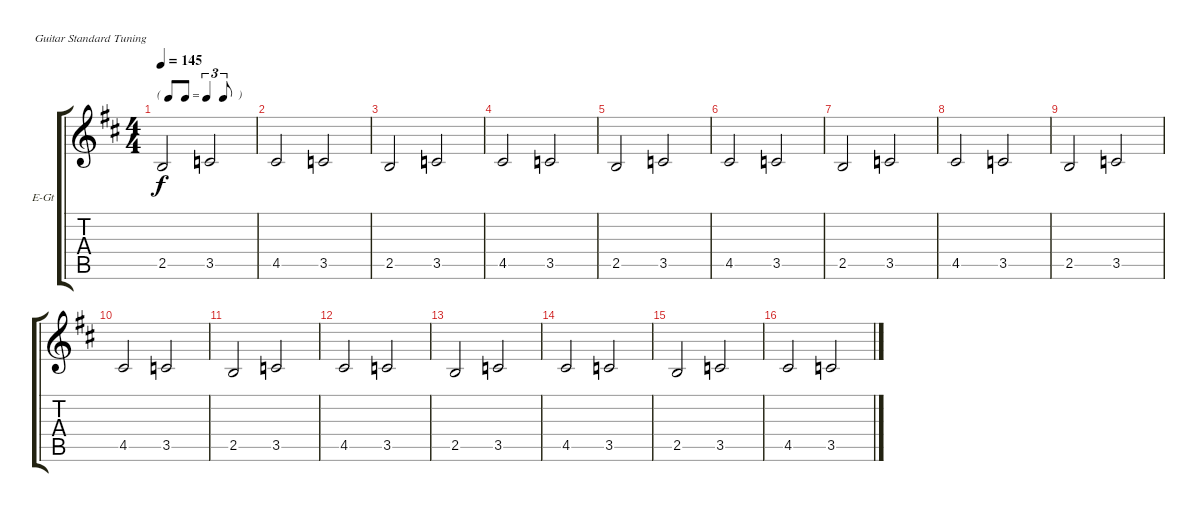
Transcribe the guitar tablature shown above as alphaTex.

\bracketExtendMode groupsimilarinstruments
\firstSystemTrackNameOrientation horizontal
\otherSystemsTrackNameOrientation horizontal
\track ("Rhythm Clean" "E-Gt") {instrument electricguitarjazz}
\staff {score tabs}
\tuning (E4 B3 G3 D3 A2 E2)
\ts (4 4)
\tf triplet8th
\tempo 145
\clef g2
\ks d
2.5.2{dy f} 3.5.2 |
4.5.2 3.5.2 |
2.5.2 3.5.2 |
4.5.2 3.5.2 |
2.5.2 3.5.2 |
4.5.2 3.5.2 |
2.5.2 3.5.2 |
4.5.2 3.5.2 |
2.5.2 3.5.2 |
4.5.2 3.5.2 |
2.5.2 3.5.2 |
4.5.2 3.5.2 |
2.5.2 3.5.2 |
4.5.2 3.5.2 |
2.5.2 3.5.2 |
4.5.2 3.5.2
